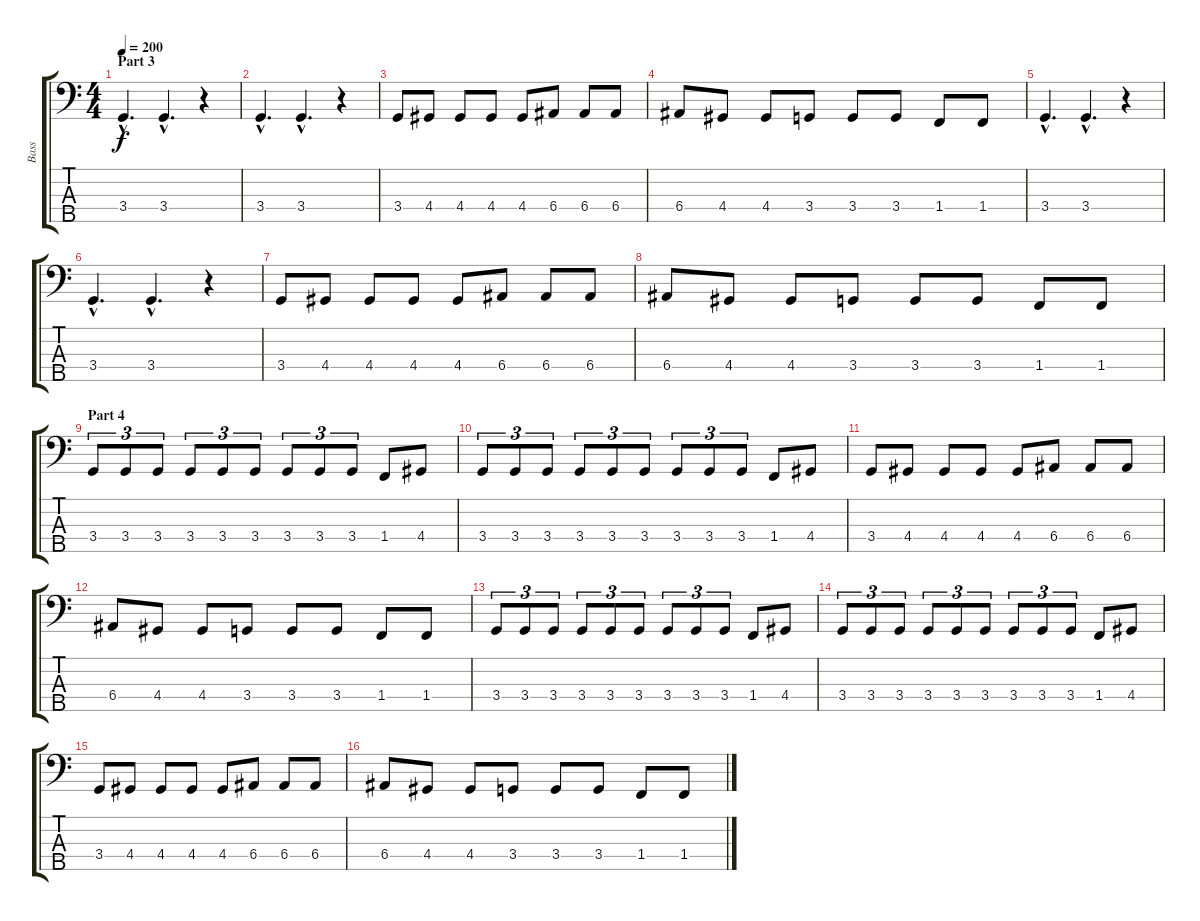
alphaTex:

\track ("Bass" "Bass") {instrument electricbasspick}
\staff {score tabs}
\tuning (G2 D2 A1 E1 B0) {hide}
\ts (4 4)
\section ("" "Part 3")
\tempo 200
\clef f4
\ks c
3.4{hac}.4{d dy f} 3.4{hac}.4{d} r.4 |
3.4{hac}.4{d} 3.4{hac}.4{d} r.4 |
3.4.8 4.4.8 4.4.8 4.4.8 4.4.8 6.4.8 6.4.8 6.4.8 |
6.4.8 4.4.8 4.4.8 3.4.8 3.4.8 3.4.8 1.4.8 1.4.8 |
3.4{hac}.4{d} 3.4{hac}.4{d} r.4 |
3.4{hac}.4{d} 3.4{hac}.4{d} r.4 |
3.4.8 4.4.8 4.4.8 4.4.8 4.4.8 6.4.8 6.4.8 6.4.8 |
6.4.8 4.4.8 4.4.8 3.4.8 3.4.8 3.4.8 1.4.8 1.4.8 |
\section ("" "Part 4")
3.4.8{tu (3 2)} 3.4.8{tu (3 2)} 3.4.8{tu (3 2)} 3.4.8{tu (3 2)} 3.4.8{tu (3 2)} 3.4.8{tu (3 2)} 3.4.8{tu (3 2)} 3.4.8{tu (3 2)} 3.4.8{tu (3 2)} 1.4.8 4.4.8 |
3.4.8{tu (3 2)} 3.4.8{tu (3 2)} 3.4.8{tu (3 2)} 3.4.8{tu (3 2)} 3.4.8{tu (3 2)} 3.4.8{tu (3 2)} 3.4.8{tu (3 2)} 3.4.8{tu (3 2)} 3.4.8{tu (3 2)} 1.4.8 4.4.8 |
3.4.8 4.4.8 4.4.8 4.4.8 4.4.8 6.4.8 6.4.8 6.4.8 |
6.4.8 4.4.8 4.4.8 3.4.8 3.4.8 3.4.8 1.4.8 1.4.8 |
3.4.8{tu (3 2)} 3.4.8{tu (3 2)} 3.4.8{tu (3 2)} 3.4.8{tu (3 2)} 3.4.8{tu (3 2)} 3.4.8{tu (3 2)} 3.4.8{tu (3 2)} 3.4.8{tu (3 2)} 3.4.8{tu (3 2)} 1.4.8 4.4.8 |
3.4.8{tu (3 2)} 3.4.8{tu (3 2)} 3.4.8{tu (3 2)} 3.4.8{tu (3 2)} 3.4.8{tu (3 2)} 3.4.8{tu (3 2)} 3.4.8{tu (3 2)} 3.4.8{tu (3 2)} 3.4.8{tu (3 2)} 1.4.8 4.4.8 |
3.4.8 4.4.8 4.4.8 4.4.8 4.4.8 6.4.8 6.4.8 6.4.8 |
6.4.8 4.4.8 4.4.8 3.4.8 3.4.8 3.4.8 1.4.8 1.4.8
